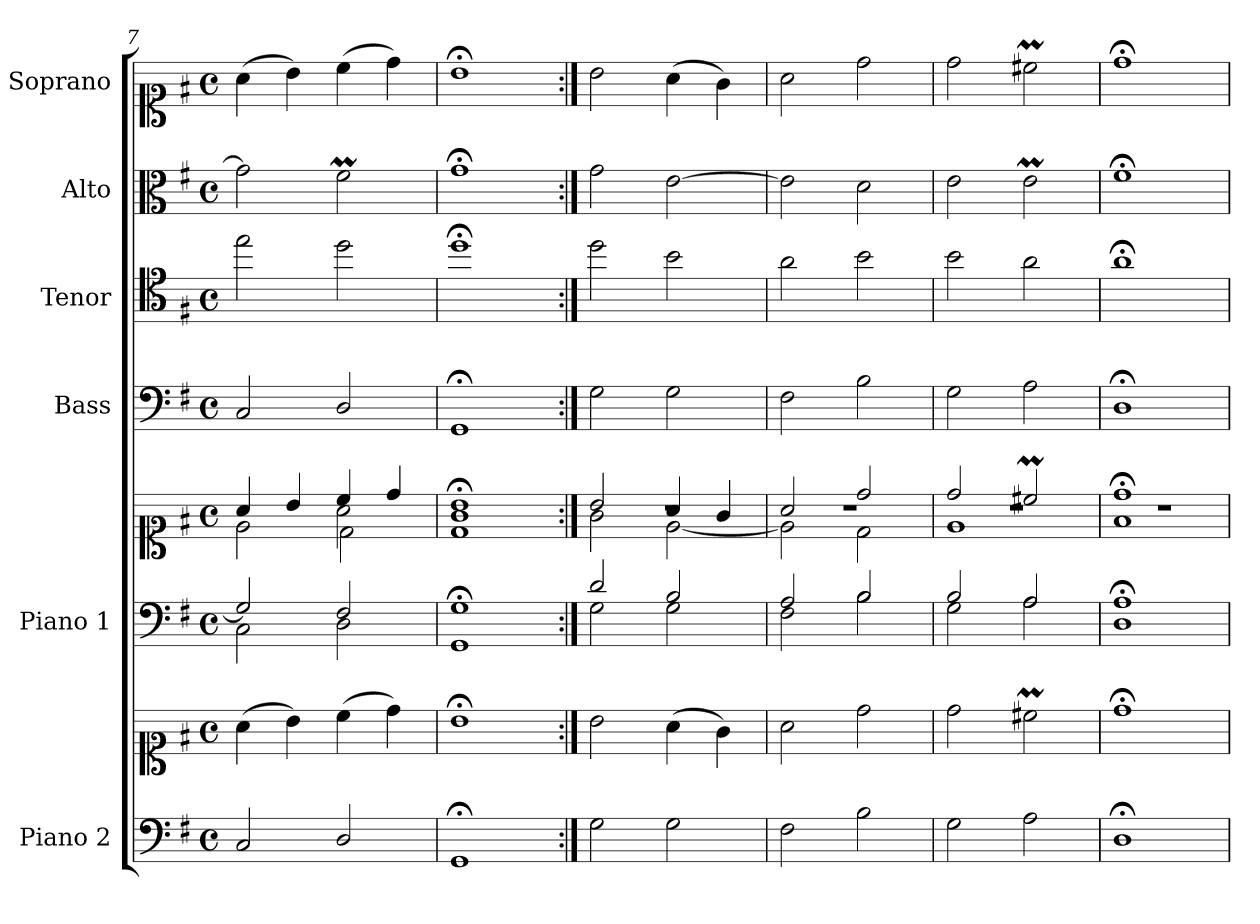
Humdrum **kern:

**kern	**kern	**kern	**kern	**kern	**kern	**kern	**kern
*part6	*part6	*part5	*part5	*part4	*part3	*part2	*part1
*staff8	*staff7	*staff6	*staff5	*staff4	*staff3	*staff2	*staff1
*I"Piano 2	*	*I"Piano 1	*	*I"Bass	*I"Tenor	*I"Alto	*I"Soprano
*I'Pno 2	*	*I'Pno 1	*	*I'B.	*I'T.	*I'A.	*I'S.
*clefF4	*clefC1	*clefF4	*clefC1	*clefF4	*clefC4	*clefC3	*clefC1
*	*	*	*	*	*ITrd7c12	*	*
*k[f#]	*k[f#]	*k[f#]	*k[f#]	*k[f#]	*k[f#]	*k[f#]	*k[f#]
*G:	*G:	*G:	*G:	*G:	*G:	*G:	*G:
*M4/4	*M4/4	*M4/4	*M4/4	*M4/4	*M4/4	*M4/4	*M4/4
*met(c)	*met(c)	*met(c)	*met(c)	*met(c)	*met(c)	*met(c)	*met(c)
=7	=7	=7	=7	=7	=7	=7	=7
*	*	*^	*^	*	*	*	*
*	*	*	*	*	*^	*	*	*	*
2C/	(4a\	2G/]	2C\	4a/	2e\	2ryy	2C/	2e\	2g\]	(4a\
.	4b\)	.	.	4b/	.	.	.	.	.	4b\)
2D/	(4cc\	2F#/	2D\	4cc/	2a\	2d\	2D/	2d\	2f#m\	(4cc\
.	4dd\)	.	.	4dd/	.	.	.	.	.	4dd\)
=8	=8	=8	=8	=8	=8	=8	=8	=8	=8	=8
1GG;/	1b;<\	1G;/	1GG\	1b;</	1g\	1d\	1GG;</	1d;<\	1g;<\	1b;<\
=9:|!	=9:|!	=9:|!	=9:|!	=9:|!	=9:|!	=9:|!	=9:|!	=9:|!	=9:|!	=9:|!
2G\	2b\	2d/	2G\	2b/	2g\	1r	2G\	2d\	2g\	2b\
2G\	(4a\	2B/	2G\	4a/	[<2e\	.	2G\	2B\	[>2e\	(4a\
.	4g\)	.	.	4g/	.	.	.	.	.	4g\)
=10	=10	=10	=10	=10	=10	=10	=10	=10	=10	=10
2F#\	2a\	2A/	2F#\	2a/	2e\]	1r	2F#\	2A\	2e\]	2a\
2B\	2dd\	2B/	2B\	2dd/	2d\	.	2B\	2B\	2d\	2dd\
=11	=11	=11	=11	=11	=11	=11	=11	=11	=11	=11
2G\	2dd\	2B/	2G\	2dd/	1e\	1r	2G\	2B\	2e\	2dd\
2A\	2cc#Xm\	2A/	2A\	2cc#Xm/	.	.	2A\	2A\	2eM\	2cc#Xm\
=12	=12	=12	=12	=12	=12	=12	=12	=12	=12	=12
1D;\	1dd;<\	1A;/	1D\	1dd;</	1f#\	1r	1D;<\	1A;<\	1f#;<\	1dd;<\
*	*	*v	*v	*	*	*	*	*	*	*
*	*	*	*v	*v	*v	*	*	*	*
=	=	=	=	=	=	=	=
*-	*-	*-	*-	*-	*-	*-	*-
